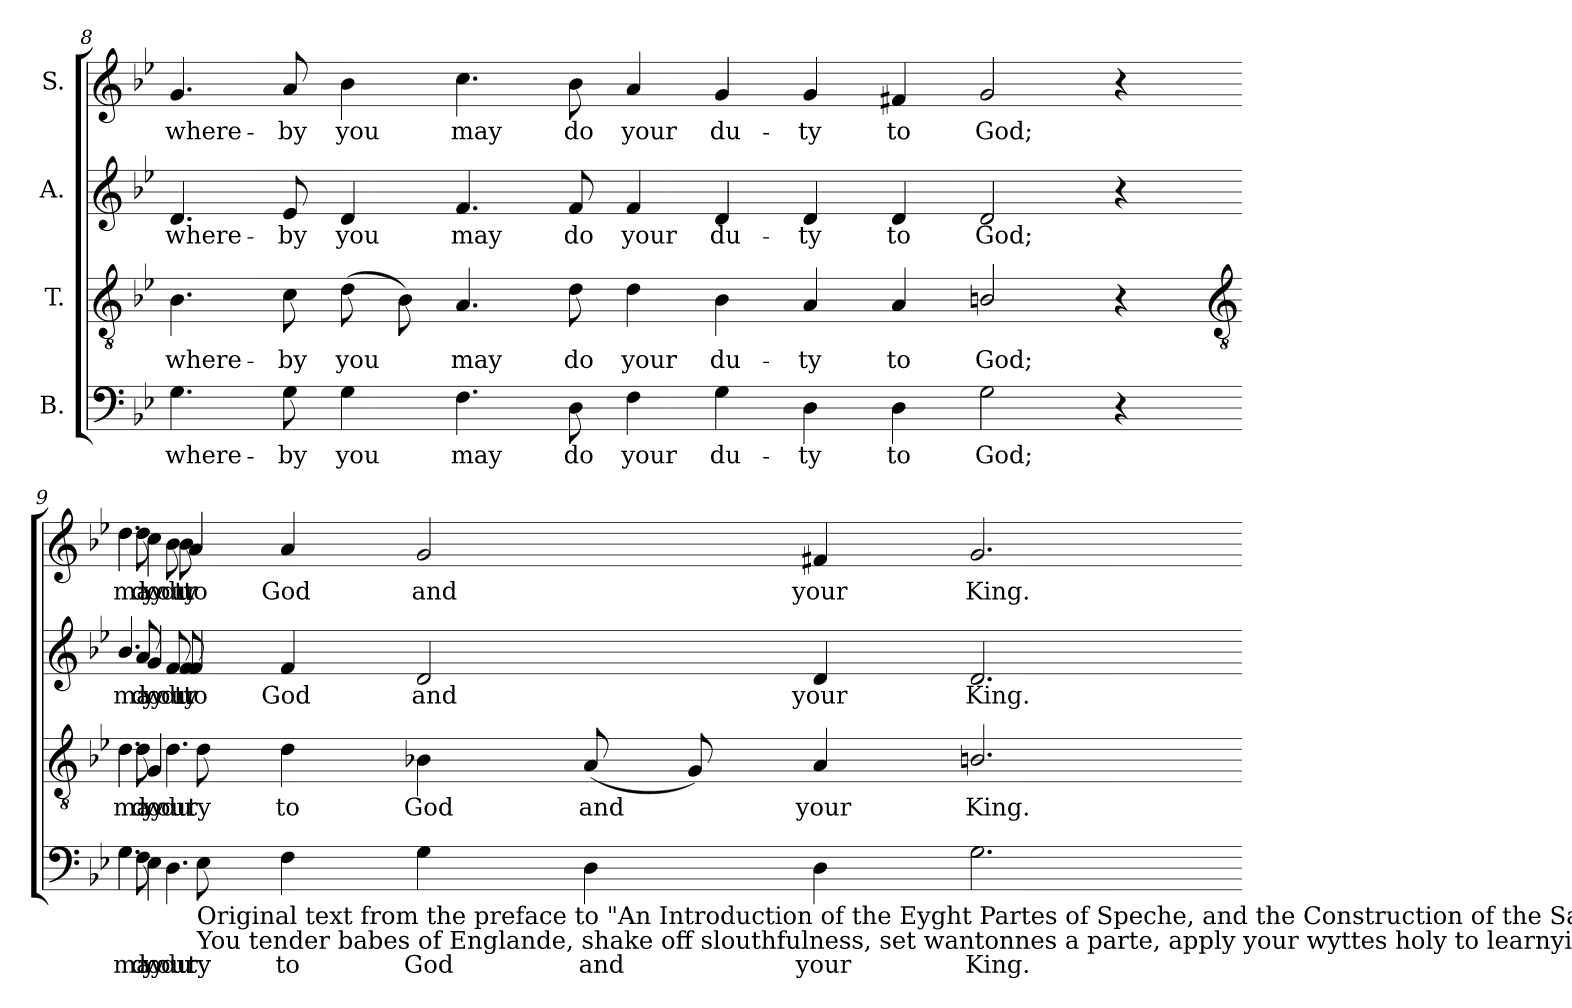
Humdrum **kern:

**kern	**text	**kern	**text	**kern	**text	**kern	**text
*part4	*part4	*part3	*part3	*part2	*part2	*part1	*part1
*staff4	*staff4	*staff3	*staff3	*staff2	*staff2	*staff1	*staff1
*I"B.	*	*I"T.	*	*I"A.	*	*I"S.	*
!!LO:LB:g=z
*clefF4	*	*clefGv2	*	*clefG2	*	*clefG2	*
*k[b-e-]	*	*k[b-e-]	*	*k[b-e-]	*	*k[b-e-]	*
*B-:	*	*B-:	*	*B-:	*	*B-:	*
=8	=8	=8	=8	=8	=8	=8	=8
!	!LO:LY:b	!	!LO:LY:b	!	!LO:LY:b	!	!LO:LY:b
4.G	where-	4.B-	where-	4.d	where-	4.g	where-
!	!LO:LY:b	!	!LO:LY:b	!	!LO:LY:b	!	!LO:LY:b
8G	-by	8c	-by	8e-	-by	8a	-by
!	!LO:LY:b	!	!LO:LY:b	!	!LO:LY:b	!	!LO:LY:b
4G	you	(>8d	you	4d	you	4b-	you
.	.	8B-)	.	.	.	.	.
!	!LO:LY:b	!	!LO:LY:b	!	!LO:LY:b	!	!LO:LY:b
4.F	may	4.A	may	4.f	may	4.cc	may
!	!LO:LY:b	!	!LO:LY:b	!	!LO:LY:b	!	!LO:LY:b
8D	do	8d	do	8f	do	8b-	do
!	!LO:LY:b	!	!LO:LY:b	!	!LO:LY:b	!	!LO:LY:b
4F	your	4d	your	4f	your	4a	your
!	!LO:LY:b	!	!LO:LY:b	!	!LO:LY:b	!	!LO:LY:b
4G	du-	4B-	du-	4d	du-	4g	du-
!	!LO:LY:b	!	!LO:LY:b	!	!LO:LY:b	!	!LO:LY:b
4D	-ty	4A	-ty	4d	-ty	4g	-ty
!	!LO:LY:b	!	!LO:LY:b	!	!LO:LY:b	!	!LO:LY:b
4D	to	4A	to	4d	to	4f#X	to
!	!LO:LY:b	!	!LO:LY:b	!	!LO:LY:b	!	!LO:LY:b
2G	God;	2Bn/	God;	2d	God;	2g	God;
4r	.	4r	.	4r	.	4r	.
!!LO:LB:g=z
=9-	=9-	=9-	=9-	=9-	=9-	=9-	=9-
*	*	*clefGv2	*	*	*	*	*
!	!LO:LY:b	!	!LO:LY:b	!	!LO:LY:b	!	!LO:LY:b
4.G	may	4.d	may	4.b-/	may	4.dd	may
!	!LO:LY:b	!	!LO:LY:b	!	!LO:LY:b	!	!LO:LY:b
8F	do	8d	do	8a	do	8dd	do
!	!LO:LY:b	!	!LO:LY:b	!	!LO:LY:b	!	!LO:LY:b
4E-	your	4G	your	4g	your	4cc	your
!	!LO:LY:b	!	!LO:LY:b	!	!LO:LY:b	!	!LO:LY:b
4.D	du-	4.d	du-	8f	du-	8b-	du-
!	!	!	!	!	!LO:LY:b	!	!LO:LY:b
.	.	.	.	8f	-ty	8b-	-ty
!	!	!	!	!	!LO:LY:b	!	!LO:LY:b
.	.	.	.	4f	to	4a	to
!LO:TX:b:t=Original text from the preface to "An Introduction of the Eyght Partes of Speche, and the Construction of the Same, Compiled and Set Forthe by the Comaundement of Our Most Gracious Soverayne Lorde the King"&colon;	!	!	!	!	!	!	!
!LO:TX:b:t=You tender babes of Englande, shake off slouthfulness, set wantonnes a parte, apply your wyttes holy to learnying and vertue, whereby you maye doo youre duetye to god and your kyng, make gladde your parentes, profytte your selues, and moche auaunce the common weale of your countrey.	!	!	!	!	!	!	!
!	!LO:LY:b	!	!LO:LY:b	!	!	!	!
8E-	-ty	8d	-ty	.	.	.	.
!	!LO:LY:b	!	!LO:LY:b	!	!LO:LY:b	!	!LO:LY:b
4F	to	4d	to	4f	God	4a	God
!	!LO:LY:b	!	!LO:LY:b	!	!LO:LY:b	!	!LO:LY:b
4G	God	4B-	God	2d	and	2g	and
!	!LO:LY:b	!	!LO:LY:b	!	!	!	!
4D	and	(<8A	and	.	.	.	.
.	.	8G)	.	.	.	.	.
!	!LO:LY:b	!	!LO:LY:b	!	!LO:LY:b	!	!LO:LY:b
4D	your	4A	your	4d	your	4f#X	your
!	!LO:LY:b	!	!LO:LY:b	!	!LO:LY:b	!	!LO:LY:b
2.G	King.	2.Bn/	King.	2.d	King.	2.g	King.
=-	=-	=-	=-	=-	=-	=-	=-
*-	*-	*-	*-	*-	*-	*-	*-
